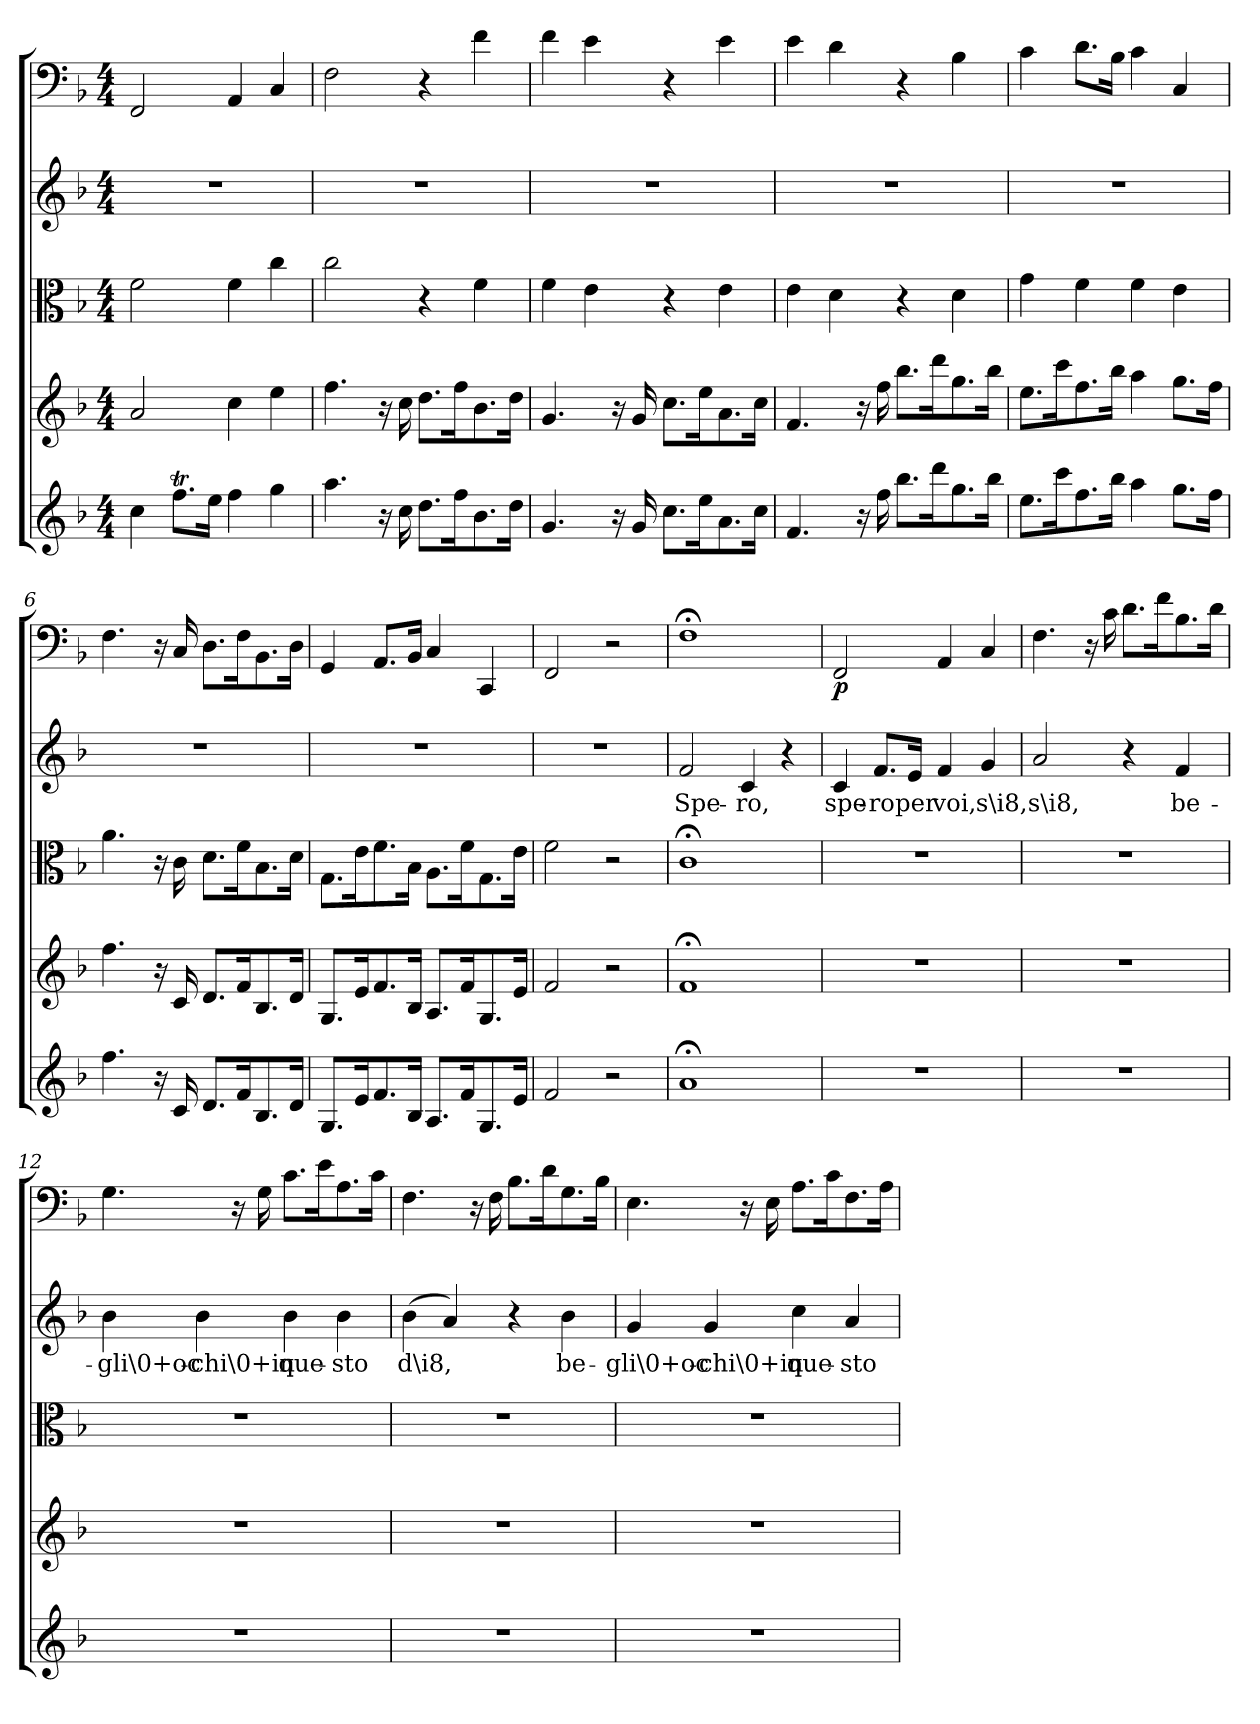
**kern	**kern	**kern	**kern	**text	**kern	**dynam
*part5	*part4	*part3	*part2	*part2	*part1	*part1
*staff5	*staff4	*staff3	*staff2	*staff2	*staff1	*staff1
*clefG2	*clefG2	*clefC3	*clefG2	*	*clefF4	*
*k[b-]	*k[b-]	*k[b-]	*k[b-]	*	*k[b-]	*
*F:	*F:	*F:	*F:	*	*F:	*
*M4/4	*M4/4	*M4/4	*M4/4	*	*M4/4	*
=1	=1	=1	=1	=1	=1	=1
4cc\	2a/	2f\	1r	.	2FF/	.
8.ffT\L	.	.	.	.	.	.
16ee\Jk	.	.	.	.	.	.
4ff\	4cc\	4f\	.	.	4AA/	.
4gg\	4ee\	4cc\	.	.	4C/	.
=2	=2	=2	=2	=2	=2	=2
4.aa\	4.ff\	2cc\	1r	.	2F\	.
16r	16r	.	.	.	.	.
16cc\	16cc\	.	.	.	.	.
8.dd\L	8.dd\L	4r	.	.	4r	.
16ff\K	16ff\K	.	.	.	.	.
8.b-\	8.b-\	4f\	.	.	4f\	.
16dd\Jk	16dd\Jk	.	.	.	.	.
=3	=3	=3	=3	=3	=3	=3
4.g/	4.g/	4f\	1r	.	4f\	.
.	.	4e\	.	.	4e\	.
16r	16r	.	.	.	.	.
16g/	16g/	.	.	.	.	.
8.cc\L	8.cc\L	4r	.	.	4r	.
16ee\K	16ee\K	.	.	.	.	.
8.a\	8.a\	4e\	.	.	4e\	.
16cc\Jk	16cc\Jk	.	.	.	.	.
=4	=4	=4	=4	=4	=4	=4
4.f/	4.f/	4e\	1r	.	4e\	.
.	.	4d\	.	.	4d\	.
16r	16r	.	.	.	.	.
16ff\	16ff\	.	.	.	.	.
8.bb-\L	8.bb-\L	4r	.	.	4r	.
16ddd\K	16ddd\K	.	.	.	.	.
8.gg\	8.gg\	4d\	.	.	4B-\	.
16bb-\Jk	16bb-\Jk	.	.	.	.	.
=5	=5	=5	=5	=5	=5	=5
8.ee\L	8.ee\L	4g\	1r	.	4c\	.
16ccc\K	16ccc\K	.	.	.	.	.
8.ff\	8.ff\	4f\	.	.	8.d\L	.
16bb-\Jk	16bb-\Jk	.	.	.	16B-\Jk	.
4aa\	4aa\	4f\	.	.	4c\	.
8.gg\L	8.gg\L	4e\	.	.	4C/	.
16ff\Jk	16ff\Jk	.	.	.	.	.
=6	=6	=6	=6	=6	=6	=6
4.ff\	4.ff\	4.a\	1r	.	4.F\	.
16r	16r	16r	.	.	16r	.
16c/	16c/	16c\	.	.	16C/	.
8.d/L	8.d/L	8.d\L	.	.	8.D\L	.
16f/K	16f/K	16f\K	.	.	16F\K	.
8.B-/	8.B-/	8.B-\	.	.	8.BB-\	.
16d/Jk	16d/Jk	16d\Jk	.	.	16D\Jk	.
=7	=7	=7	=7	=7	=7	=7
8.G/L	8.G/L	8.G\L	1r	.	4GG/	.
16e/K	16e/K	16e\K	.	.	.	.
8.f/	8.f/	8.f\	.	.	8.AA/L	.
16B-/Jk	16B-/Jk	16B-\Jk	.	.	16BB-/Jk	.
8.A/L	8.A/L	8.A\L	.	.	4C/	.
16f/K	16f/K	16f\K	.	.	.	.
8.G/	8.G/	8.G\	.	.	4CC/	.
16e/Jk	16e/Jk	16e\Jk	.	.	.	.
=8	=8	=8	=8	=8	=8	=8
2f/	2f/	2f\	1r	.	2FF/	.
2r	2r	2r	.	.	2r	.
=9	=9	=9	=9	=9	=9	=9
1a;</	1f;</	1c;<\	2f/	Spe-	1F;<\	.
.	.	.	4c/	-ro,	.	.
.	.	.	4r	.	.	.
=10	=10	=10	=10	=10	=10	=10
1r	1r	1r	4c/	spe-	2FF/	p
.	.	.	8.f/L	-ro	.	.
.	.	.	16e/Jk	per	.	.
.	.	.	4f/	voi,	4AA/	.
.	.	.	4g/	s\i8,	4C/	.
=11	=11	=11	=11	=11	=11	=11
1r	1r	1r	2a/	s\i8,	4.F\	.
.	.	.	.	.	16r	.
.	.	.	.	.	16c\	.
.	.	.	4r	.	8.d\L	.
.	.	.	.	.	16f\K	.
.	.	.	4f/	be-	8.B-\	.
.	.	.	.	.	16d\Jk	.
=12	=12	=12	=12	=12	=12	=12
1r	1r	1r	4b-\	-gli\0+oc-	4.G\	.
.	.	.	4b-\	-chi\0+in	.	.
.	.	.	.	.	16r	.
.	.	.	.	.	16G\	.
.	.	.	4b-\	que-	8.c\L	.
.	.	.	.	.	16e\K	.
.	.	.	4b-\	-sto	8.A\	.
.	.	.	.	.	16c\Jk	.
=13	=13	=13	=13	=13	=13	=13
1r	1r	1r	(4b-\	d\i8,	4.F\	.
.	.	.	4a/)	.	.	.
.	.	.	.	.	16r	.
.	.	.	.	.	16F\	.
.	.	.	4r	.	8.B-\L	.
.	.	.	.	.	16d\K	.
.	.	.	4b-\	be-	8.G\	.
.	.	.	.	.	16B-\Jk	.
=14	=14	=14	=14	=14	=14	=14
1r	1r	1r	4g/	-gli\0+oc-	4.E\	.
.	.	.	4g/	-chi\0+in	.	.
.	.	.	.	.	16r	.
.	.	.	.	.	16E\	.
.	.	.	4cc\	que-	8.A\L	.
.	.	.	.	.	16c\K	.
.	.	.	4a/	-sto	8.F\	.
.	.	.	.	.	16A\Jk	.
=	=	=	=	=	=	=
*-	*-	*-	*-	*-	*-	*-
